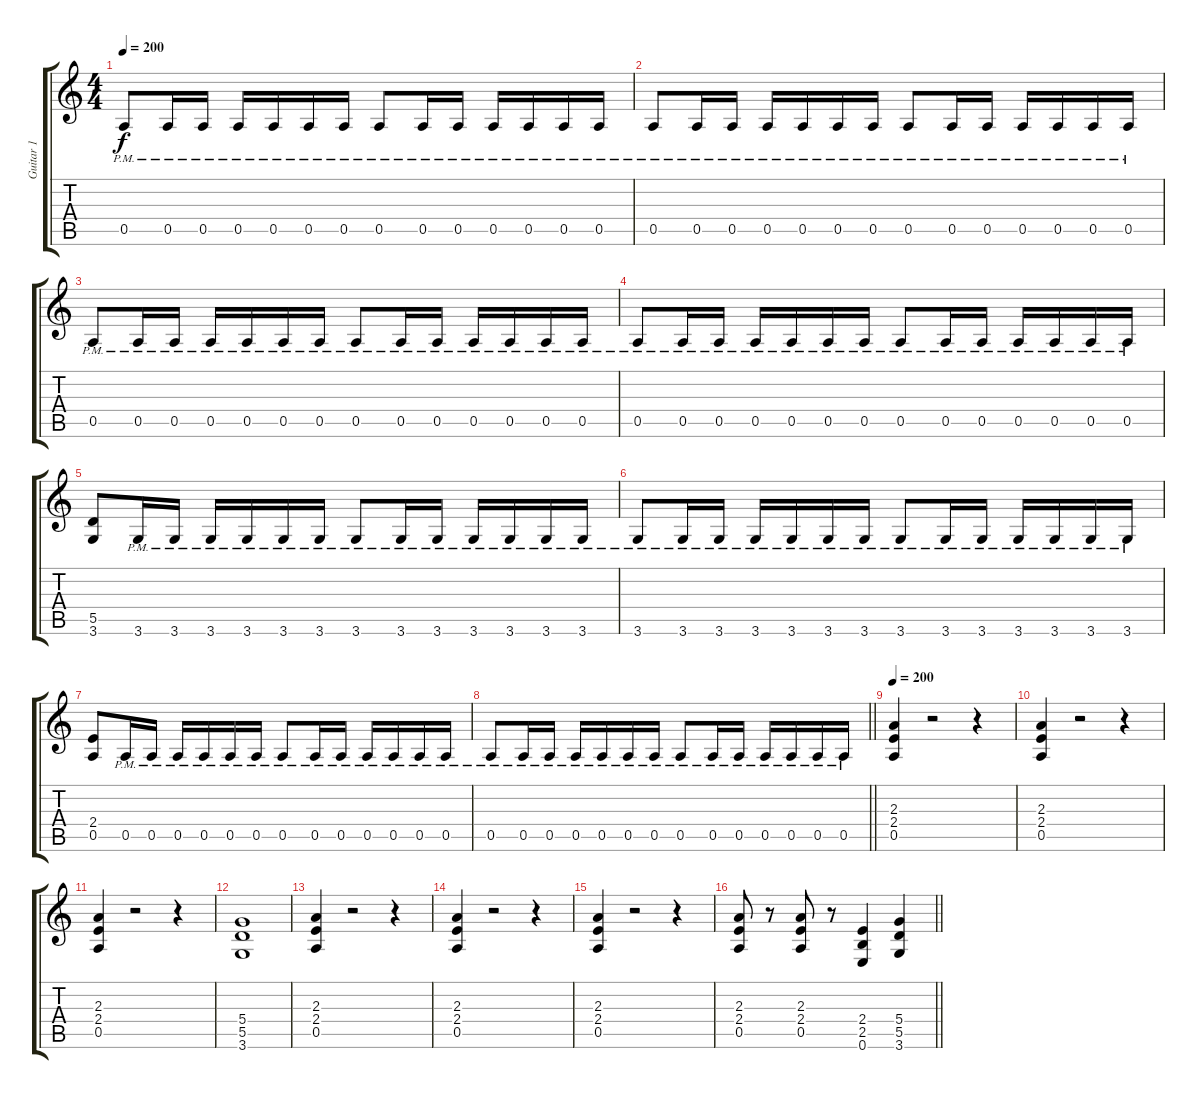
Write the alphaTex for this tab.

\track ("Guitar 1" "Guitar 1") {instrument distortionguitar}
\staff {score tabs}
\tuning (E4 B3 G3 D3 A2 E2) {hide}
\ts (4 4)
\section ("" "")
\tempo 200
\clef g2
\ks c
0.5{pm}.8{dy f} 0.5{pm}.16 0.5{pm}.16 0.5{pm}.16 0.5{pm}.16 0.5{pm}.16 0.5{pm}.16 0.5{pm}.8 0.5{pm}.16 0.5{pm}.16 0.5{pm}.16 0.5{pm}.16 0.5{pm}.16 0.5{pm}.16 |
0.5{pm}.8 0.5{pm}.16 0.5{pm}.16 0.5{pm}.16 0.5{pm}.16 0.5{pm}.16 0.5{pm}.16 0.5{pm}.8 0.5{pm}.16 0.5{pm}.16 0.5{pm}.16 0.5{pm}.16 0.5{pm}.16 0.5{pm}.16 |
0.5{pm}.8 0.5{pm}.16 0.5{pm}.16 0.5{pm}.16 0.5{pm}.16 0.5{pm}.16 0.5{pm}.16 0.5{pm}.8 0.5{pm}.16 0.5{pm}.16 0.5{pm}.16 0.5{pm}.16 0.5{pm}.16 0.5{pm}.16 |
0.5{pm}.8 0.5{pm}.16 0.5{pm}.16 0.5{pm}.16 0.5{pm}.16 0.5{pm}.16 0.5{pm}.16 0.5{pm}.8 0.5{pm}.16 0.5{pm}.16 0.5{pm}.16 0.5{pm}.16 0.5{pm}.16 0.5{pm}.16 |
(5.5 3.6).8 3.6{pm}.16 3.6{pm}.16 3.6{pm}.16 3.6{pm}.16 3.6{pm}.16 3.6{pm}.16 3.6{pm}.8 3.6{pm}.16 3.6{pm}.16 3.6{pm}.16 3.6{pm}.16 3.6{pm}.16 3.6{pm}.16 |
3.6{pm}.8 3.6{pm}.16 3.6{pm}.16 3.6{pm}.16 3.6{pm}.16 3.6{pm}.16 3.6{pm}.16 3.6{pm}.8 3.6{pm}.16 3.6{pm}.16 3.6{pm}.16 3.6{pm}.16 3.6{pm}.16 3.6{pm}.16 |
(2.4 0.5).8 0.5{pm}.16 0.5{pm}.16 0.5{pm}.16 0.5{pm}.16 0.5{pm}.16 0.5{pm}.16 0.5{pm}.8 0.5{pm}.16 0.5{pm}.16 0.5{pm}.16 0.5{pm}.16 0.5{pm}.16 0.5{pm}.16 |
\barLineRight lightlight
0.5{pm}.8 0.5{pm}.16 0.5{pm}.16 0.5{pm}.16 0.5{pm}.16 0.5{pm}.16 0.5{pm}.16 0.5{pm}.8 0.5{pm}.16 0.5{pm}.16 0.5{pm}.16 0.5{pm}.16 0.5{pm}.16 0.5{pm}.16 |
\section ("" "")
\tempo 200
(2.3 2.4 0.5).4 r.2 r.4 |
(2.3 2.4 0.5).4 r.2 r.4 |
(2.3 2.4 0.5).4 r.2 r.4 |
(5.4 5.5 3.6).1 |
(2.3 2.4 0.5).4 r.2 r.4 |
(2.3 2.4 0.5).4 r.2 r.4 |
(2.3 2.4 0.5).4 r.2 r.4 |
\barLineRight lightlight
(2.3 2.4 0.5).8 r.8 (2.3 2.4 0.5).8 r.8 (2.4 2.5 0.6).4 (5.4 5.5 3.6).4
